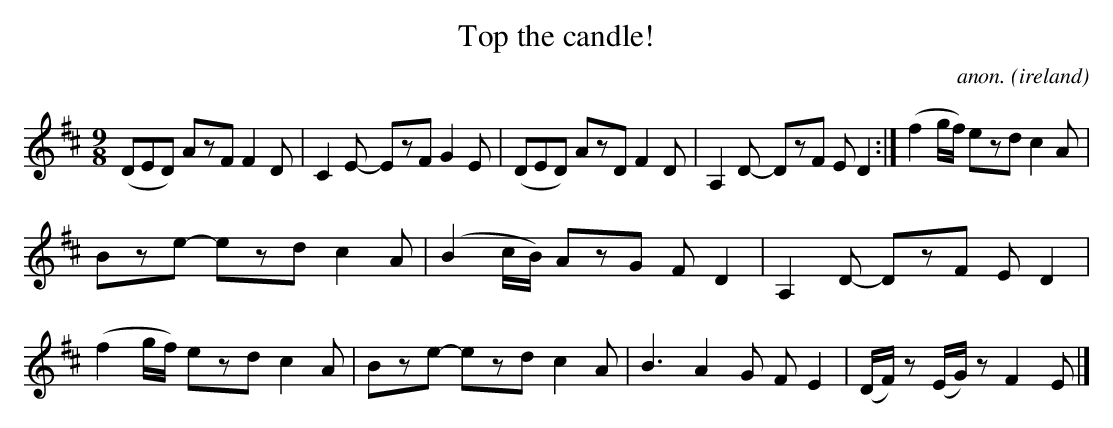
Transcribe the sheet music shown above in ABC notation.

X:1
T:Top the candle!
O:ireland
C:anon.
M:9/8
L:1/8
K:D
(DED) AzF F2D|C2E- EzF G2E|(DED) AzD F2D|A,2D- DzF ED2:|(f2g/f/) ezd c2A|
Bze- ezd c2A|(B2c/B/) AzG FD2|A,2D- DzF ED2|(f2g/f/) ezd c2A|Bze- ezd c2A|B3 A2G FE2|(D/F/) z (E/G/) z F2E|]
